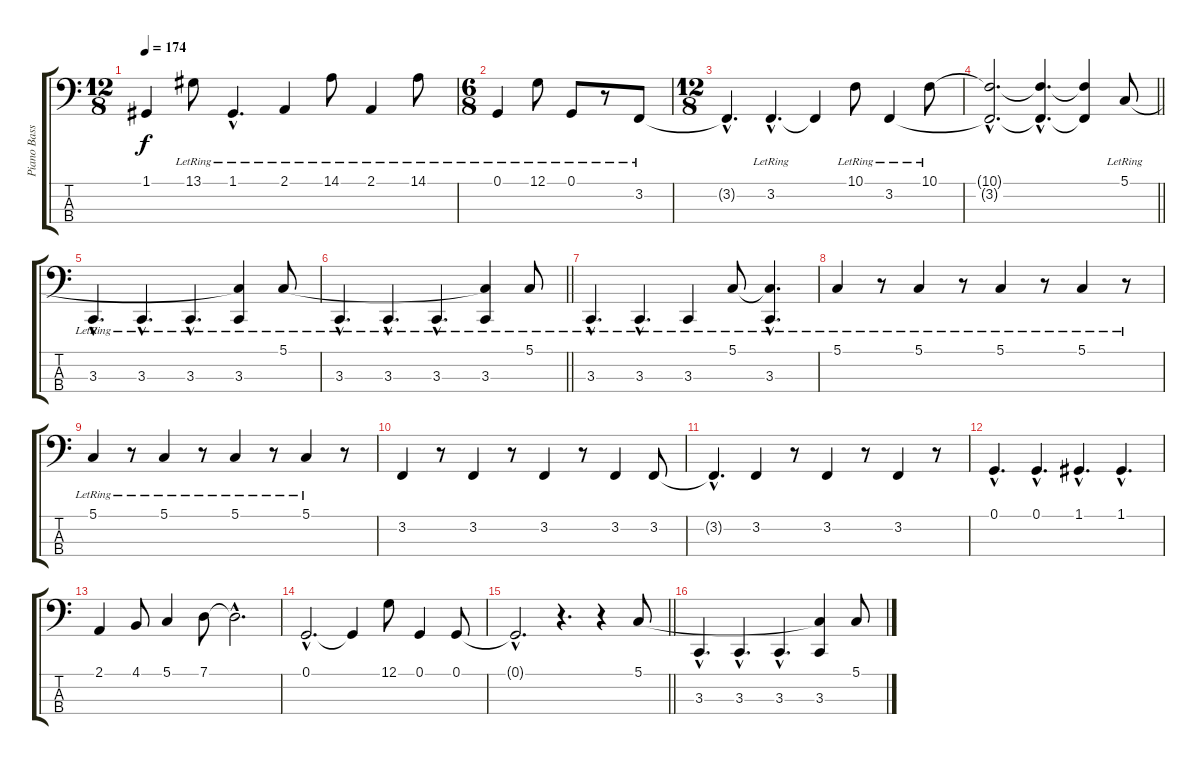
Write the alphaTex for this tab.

\track ("Piano Bass" "Piano Bass") {instrument acousticgrandpiano}
\staff {score tabs}
\tuning (G2 D2 A1 E1) {hide}
\ts (12 8)
\tempo 174
\clef f4
\ks c
1.1{t}.4{dy f} 13.1{lr}.8 1.1{hac lr}.4{d} 2.1{lr}.4 14.1{lr}.8 2.1{lr}.4 14.1{lr}.8 |
\ts (6 8)
0.1{lr}.4 12.1{lr}.8 0.1{lr}.8 r.8 3.2{lr}.8 |
\ts (12 8)
3.2{hac t}.4{d} 3.2{hac lr}.4{d} 3.2{t}.4 10.1{lr}.8 3.2{lr}.4 10.1{lr}.8 |
\barLineRight lightlight
(10.1{hac t} 3.2{hac t}).2{d} (10.1{hac t} 3.2{hac t}).4{d} (10.1{t} 3.2{t}).4 5.1{lr}.8 |
3.3{hac lr}.4{d} 3.3{hac lr}.4{d} 3.3{hac lr}.4{d} (5.1{t} 3.3{lr}).4 5.1{lr}.8 |
\barLineRight lightlight
3.3{hac lr}.4{d} 3.3{hac lr}.4{d} 3.3{hac lr}.4{d} (5.1{t} 3.3{lr}).4 5.1{lr}.8 |
3.3{hac lr}.4{d} 3.3{hac lr}.4{d} 3.3{lr}.4 5.1{lr}.8 (5.1{hac t} 3.3{hac lr}).4{d} |
5.1{lr}.4 r.8 5.1{lr}.4 r.8 5.1{lr}.4 r.8 5.1{lr}.4 r.8 |
5.1{lr}.4 r.8 5.1{lr}.4 r.8 5.1{lr}.4 r.8 5.1{lr}.4 r.8 |
3.2.4 r.8 3.2.4 r.8 3.2.4 r.8 3.2.4 3.2.8 |
3.2{hac t}.4{d} 3.2.4 r.8 3.2.4 r.8 3.2.4 r.8 |
0.1{hac}.4{d} 0.1{hac}.4{d} 1.1{hac}.4{d} 1.1{hac}.4{d} |
2.1.4 4.1.8 5.1.4 7.1.8 7.1{hac t}.2{d} |
0.1{hac}.2{d} 0.1{t}.4 12.1.8 0.1.4 0.1.8 |
\barLineRight lightlight
0.1{hac t}.2{d} r.4{d} r.4 5.1.8 |
3.3{hac}.4{d} 3.3{hac}.4{d} 3.3{hac}.4{d} (5.1{t} 3.3).4 5.1.8
